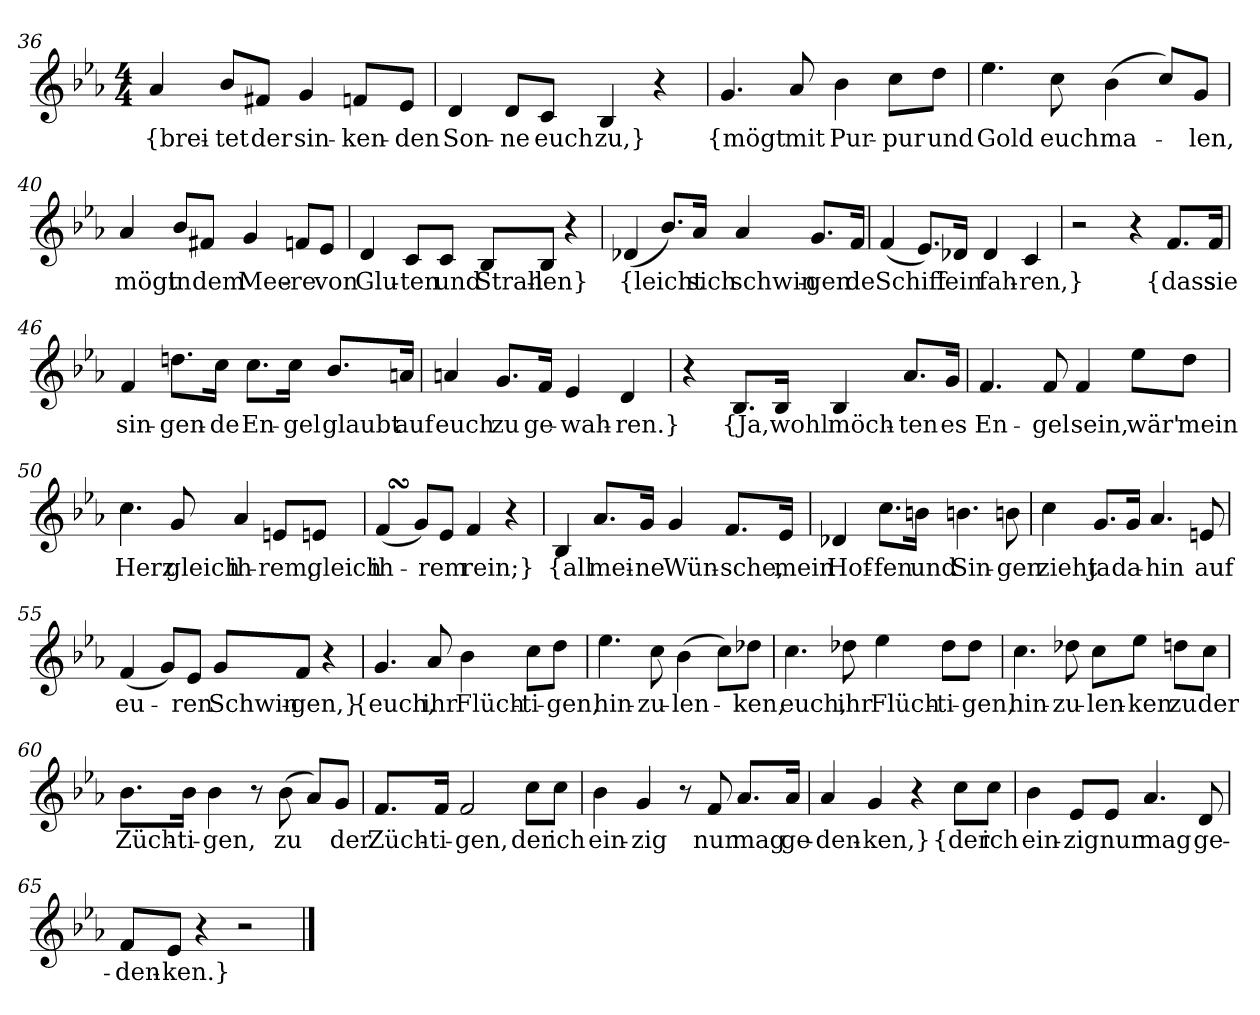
**kern	**text
*part1	*part1
*staff1	*staff1
*clefG2	*
*k[b-e-a-]	*
*M4/4	*
=36	=36
4a-	{brei-
8b-/L	-tet
8f#X/J	der
4g	sin-
8fn/L	-ken-
8e-/J	-den
=37	=37
4d	Son-
8d/L	-ne
8c/J	euch
4B-	zu,}
4r	.
=38	=38
4.g	{mögt
8a-	mit
4b-	Pur-
8cc\L	-pur
8dd\J	und
=39	=39
4.ee-	Gold
8cc	euch
(4b-	ma-
8cc/L)	.
8g/J	-len,
=40	=40
4a-	mögt
8b-/L	in
8f#X/J	dem
4g	Mee-
8fn/L	-re
8e-/J	von
=41	=41
4d	Glu-
8c/L	-ten
8c/J	und
8B-/L	Strah-
8B-/J	-len}
4r	.
=42	=42
(4d-X	{leicht
8.b-/L)	.
16a-/Jk	sich
4a-	schwin-
8.g/L	-gen
16f/Jk	de
=43	=43
(4f	Schiff
8.e-/L)	.
16d-X/Jk	-lein
4d-	fah-
4c	-ren,}
=45	=45
2r	.
4r	.
8.f/L	{dass
16f/Jk	sie
=46	=46
4f	sin-
8.ddn\L	-gen-
16cc\Jk	-de
8.cc\L	En-
16cc\Jk	-gel
8.b-/L	glaubt
16an/Jk	auf
=47	=47
4an	euch
8.g/L	zu
16f/Jk	ge-
4e-	-wah-
4d	-ren.}
=48	=48
4r	.
8.B-/L	{Ja,
16B-/Jk	wohl
4B-	möch-
8.a-/L	-ten
16g/Jk	es
=49	=49
4.f	En-
8f	-gel
4f	sein,
8ee-\L	wär'
8dd\J	mein
=50	=50
4.cc	Herz
8g	gleich
4a-	ih-
8en/L	-rem,
8en/J	gleich
=51	=51
(4fSSS	ih-
8g/L)	.
8e-/J	-rem
4f	rein;}
4r	.
=52	=52
4B-	{all
8.a-/L	mei-
16g/Jk	-ne
4g	-Wün-
8.f/L	-sche,
16e-/Jk	mein
=53	=53
4d-X	Hof-
8.cc\L	-fen
16bn\Jk	und
4.bn	Sin-
8bn	-gen
=54	=54
4cc	zieht
8.g/L	ja
16g/Jk	da-
4.a-	-hin
8en	auf
=55	=55
(4f	eu-
8g/L)	.
8e-/J	-ren
8g/L	Schwin-
8f/J	-gen,}
4r	.
=56	=56
4.g	{euch,
8a-	ihr
4b-	Flüch-
8cc\L	-ti-
8dd\J	-gen,
=57	=57
4.ee-	hin-
8cc	-zu-
(4b-	-len-
8cc\L)	.
8dd-X\J	-ken,
=58	=58
4.cc	euch,
8dd-X	ihr
4ee-	Flüch-
8dd-\L	-ti-
8dd-\J	-gen,
=59	=59
4.cc	hin-
8dd-X	-zu-
8cc\L	-len-
8ee-\J	-ken
8ddn\L	zu
8cc\J	der
=60	=60
8.b-\L	Züch-
16b-\Jk	-ti-
4b-	-gen,
8r	.
(8b-	zu
8a-/L)	.
8g/J	der
=61	=61
8.f/L	Züch-
16f/Jk	-ti-
2f	-gen,
8cc\L	der
8cc\J	ich
=62	=62
4b-	ein-
4g	-zig
8r	.
8f	nur
8.a-/L	mag
16a-/Jk	ge-
=63	=63
4a-	-den-
4g	-ken,}
4r	.
8cc\L	{der
8cc\J	ich
=64	=64
4b-	ein-
8e-/L	-zig
8e-/J	nur
4.a-	mag
8d	ge-
=65	=65
8f/L	-den-
8e-/J	-ken.}
4r	.
2r	.
==	==
*-	*-
